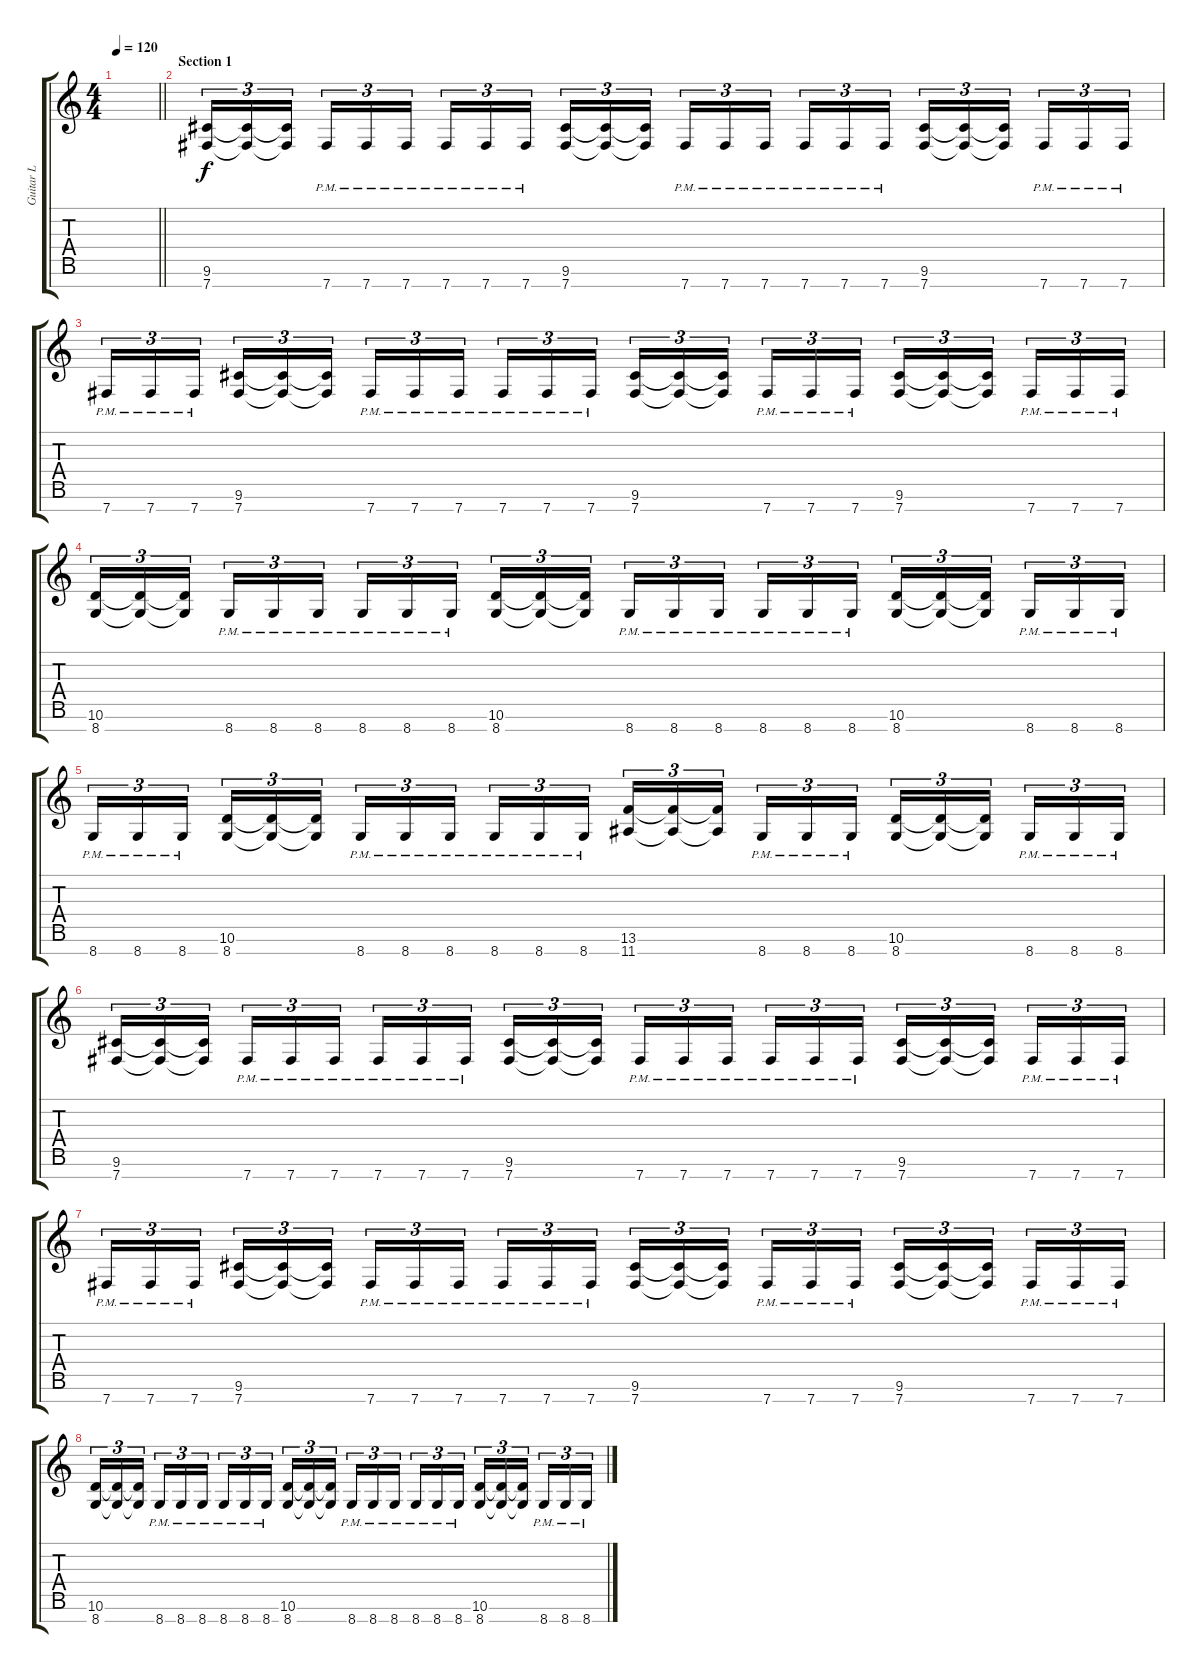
\track ("Guitar L" "Guitar L") {instrument distortionguitar}
\staff {score tabs}
\tuning (E4 B3 G3 D3 A2 E2 B1) {hide}
\ts (4 4)
\tempo 120
\clef g2
\barLineRight lightlight
\ks c
|
\section ("" "Section 1")
(9.6 7.7).16{tu (3 2)} (9.6{t} 7.7{t}).16{tu (3 2)} (9.6{t} 7.7{t}).16{tu (3 2) beam splitsecondary} 7.7{pm}.16{tu (3 2)} 7.7{pm}.16{tu (3 2)} 7.7{pm}.16{tu (3 2)} 7.7{pm}.16{tu (3 2)} 7.7{pm}.16{tu (3 2)} 7.7{pm}.16{tu (3 2) beam splitsecondary} (9.6 7.7).16{tu (3 2)} (9.6{t} 7.7{t}).16{tu (3 2)} (9.6{t} 7.7{t}).16{tu (3 2)} 7.7{pm}.16{tu (3 2)} 7.7{pm}.16{tu (3 2)} 7.7{pm}.16{tu (3 2) beam splitsecondary} 7.7{pm}.16{tu (3 2)} 7.7{pm}.16{tu (3 2)} 7.7{pm}.16{tu (3 2)} (9.6 7.7).16{tu (3 2)} (9.6{t} 7.7{t}).16{tu (3 2)} (9.6{t} 7.7{t}).16{tu (3 2) beam splitsecondary} 7.7{pm}.16{tu (3 2)} 7.7{pm}.16{tu (3 2)} 7.7{pm}.16{tu (3 2)} |
7.7{pm}.16{tu (3 2)} 7.7{pm}.16{tu (3 2)} 7.7{pm}.16{tu (3 2) beam splitsecondary} (9.6 7.7).16{tu (3 2)} (9.6{t} 7.7{t}).16{tu (3 2)} (9.6{t} 7.7{t}).16{tu (3 2)} 7.7{pm}.16{tu (3 2)} 7.7{pm}.16{tu (3 2)} 7.7{pm}.16{tu (3 2) beam splitsecondary} 7.7{pm}.16{tu (3 2)} 7.7{pm}.16{tu (3 2)} 7.7{pm}.16{tu (3 2)} (9.6 7.7).16{tu (3 2)} (9.6{t} 7.7{t}).16{tu (3 2)} (9.6{t} 7.7{t}).16{tu (3 2) beam splitsecondary} 7.7{pm}.16{tu (3 2)} 7.7{pm}.16{tu (3 2)} 7.7{pm}.16{tu (3 2)} (9.6 7.7).16{tu (3 2)} (9.6{t} 7.7{t}).16{tu (3 2)} (9.6{t} 7.7{t}).16{tu (3 2) beam splitsecondary} 7.7{pm}.16{tu (3 2)} 7.7{pm}.16{tu (3 2)} 7.7{pm}.16{tu (3 2)} |
(10.6 8.7).16{tu (3 2)} (10.6{t} 8.7{t}).16{tu (3 2)} (10.6{t} 8.7{t}).16{tu (3 2) beam splitsecondary} 8.7{pm}.16{tu (3 2)} 8.7{pm}.16{tu (3 2)} 8.7{pm}.16{tu (3 2)} 8.7{pm}.16{tu (3 2)} 8.7{pm}.16{tu (3 2)} 8.7{pm}.16{tu (3 2) beam splitsecondary} (10.6 8.7).16{tu (3 2)} (10.6{t} 8.7{t}).16{tu (3 2)} (10.6{t} 8.7{t}).16{tu (3 2)} 8.7{pm}.16{tu (3 2)} 8.7{pm}.16{tu (3 2)} 8.7{pm}.16{tu (3 2) beam splitsecondary} 8.7{pm}.16{tu (3 2)} 8.7{pm}.16{tu (3 2)} 8.7{pm}.16{tu (3 2)} (10.6 8.7).16{tu (3 2)} (10.6{t} 8.7{t}).16{tu (3 2)} (10.6{t} 8.7{t}).16{tu (3 2) beam splitsecondary} 8.7{pm}.16{tu (3 2)} 8.7{pm}.16{tu (3 2)} 8.7{pm}.16{tu (3 2)} |
8.7{pm}.16{tu (3 2)} 8.7{pm}.16{tu (3 2)} 8.7{pm}.16{tu (3 2) beam splitsecondary} (10.6 8.7).16{tu (3 2)} (10.6{t} 8.7{t}).16{tu (3 2)} (10.6{t} 8.7{t}).16{tu (3 2)} 8.7{pm}.16{tu (3 2)} 8.7{pm}.16{tu (3 2)} 8.7{pm}.16{tu (3 2) beam splitsecondary} 8.7{pm}.16{tu (3 2)} 8.7{pm}.16{tu (3 2)} 8.7{pm}.16{tu (3 2)} (13.6 11.7).16{tu (3 2)} (13.6{t} 11.7{t}).16{tu (3 2)} (13.6{t} 11.7{t}).16{tu (3 2) beam splitsecondary} 8.7{pm}.16{tu (3 2)} 8.7{pm}.16{tu (3 2)} 8.7{pm}.16{tu (3 2)} (10.6 8.7).16{tu (3 2)} (10.6{t} 8.7{t}).16{tu (3 2)} (10.6{t} 8.7{t}).16{tu (3 2) beam splitsecondary} 8.7{pm}.16{tu (3 2)} 8.7{pm}.16{tu (3 2)} 8.7{pm}.16{tu (3 2)} |
(9.6 7.7).16{tu (3 2)} (9.6{t} 7.7{t}).16{tu (3 2)} (9.6{t} 7.7{t}).16{tu (3 2) beam splitsecondary} 7.7{pm}.16{tu (3 2)} 7.7{pm}.16{tu (3 2)} 7.7{pm}.16{tu (3 2)} 7.7{pm}.16{tu (3 2)} 7.7{pm}.16{tu (3 2)} 7.7{pm}.16{tu (3 2) beam splitsecondary} (9.6 7.7).16{tu (3 2)} (9.6{t} 7.7{t}).16{tu (3 2)} (9.6{t} 7.7{t}).16{tu (3 2)} 7.7{pm}.16{tu (3 2)} 7.7{pm}.16{tu (3 2)} 7.7{pm}.16{tu (3 2) beam splitsecondary} 7.7{pm}.16{tu (3 2)} 7.7{pm}.16{tu (3 2)} 7.7{pm}.16{tu (3 2)} (9.6 7.7).16{tu (3 2)} (9.6{t} 7.7{t}).16{tu (3 2)} (9.6{t} 7.7{t}).16{tu (3 2) beam splitsecondary} 7.7{pm}.16{tu (3 2)} 7.7{pm}.16{tu (3 2)} 7.7{pm}.16{tu (3 2)} |
7.7{pm}.16{tu (3 2)} 7.7{pm}.16{tu (3 2)} 7.7{pm}.16{tu (3 2) beam splitsecondary} (9.6 7.7).16{tu (3 2)} (9.6{t} 7.7{t}).16{tu (3 2)} (9.6{t} 7.7{t}).16{tu (3 2)} 7.7{pm}.16{tu (3 2)} 7.7{pm}.16{tu (3 2)} 7.7{pm}.16{tu (3 2) beam splitsecondary} 7.7{pm}.16{tu (3 2)} 7.7{pm}.16{tu (3 2)} 7.7{pm}.16{tu (3 2)} (9.6 7.7).16{tu (3 2)} (9.6{t} 7.7{t}).16{tu (3 2)} (9.6{t} 7.7{t}).16{tu (3 2) beam splitsecondary} 7.7{pm}.16{tu (3 2)} 7.7{pm}.16{tu (3 2)} 7.7{pm}.16{tu (3 2)} (9.6 7.7).16{tu (3 2)} (9.6{t} 7.7{t}).16{tu (3 2)} (9.6{t} 7.7{t}).16{tu (3 2) beam splitsecondary} 7.7{pm}.16{tu (3 2)} 7.7{pm}.16{tu (3 2)} 7.7{pm}.16{tu (3 2)} |
(10.6 8.7).16{tu (3 2)} (10.6{t} 8.7{t}).16{tu (3 2)} (10.6{t} 8.7{t}).16{tu (3 2) beam splitsecondary} 8.7{pm}.16{tu (3 2)} 8.7{pm}.16{tu (3 2)} 8.7{pm}.16{tu (3 2)} 8.7{pm}.16{tu (3 2)} 8.7{pm}.16{tu (3 2)} 8.7{pm}.16{tu (3 2) beam splitsecondary} (10.6 8.7).16{tu (3 2)} (10.6{t} 8.7{t}).16{tu (3 2)} (10.6{t} 8.7{t}).16{tu (3 2)} 8.7{pm}.16{tu (3 2)} 8.7{pm}.16{tu (3 2)} 8.7{pm}.16{tu (3 2) beam splitsecondary} 8.7{pm}.16{tu (3 2)} 8.7{pm}.16{tu (3 2)} 8.7{pm}.16{tu (3 2)} (10.6 8.7).16{tu (3 2)} (10.6{t} 8.7{t}).16{tu (3 2)} (10.6{t} 8.7{t}).16{tu (3 2) beam splitsecondary} 8.7{pm}.16{tu (3 2)} 8.7{pm}.16{tu (3 2)} 8.7{pm}.16{tu (3 2)}
